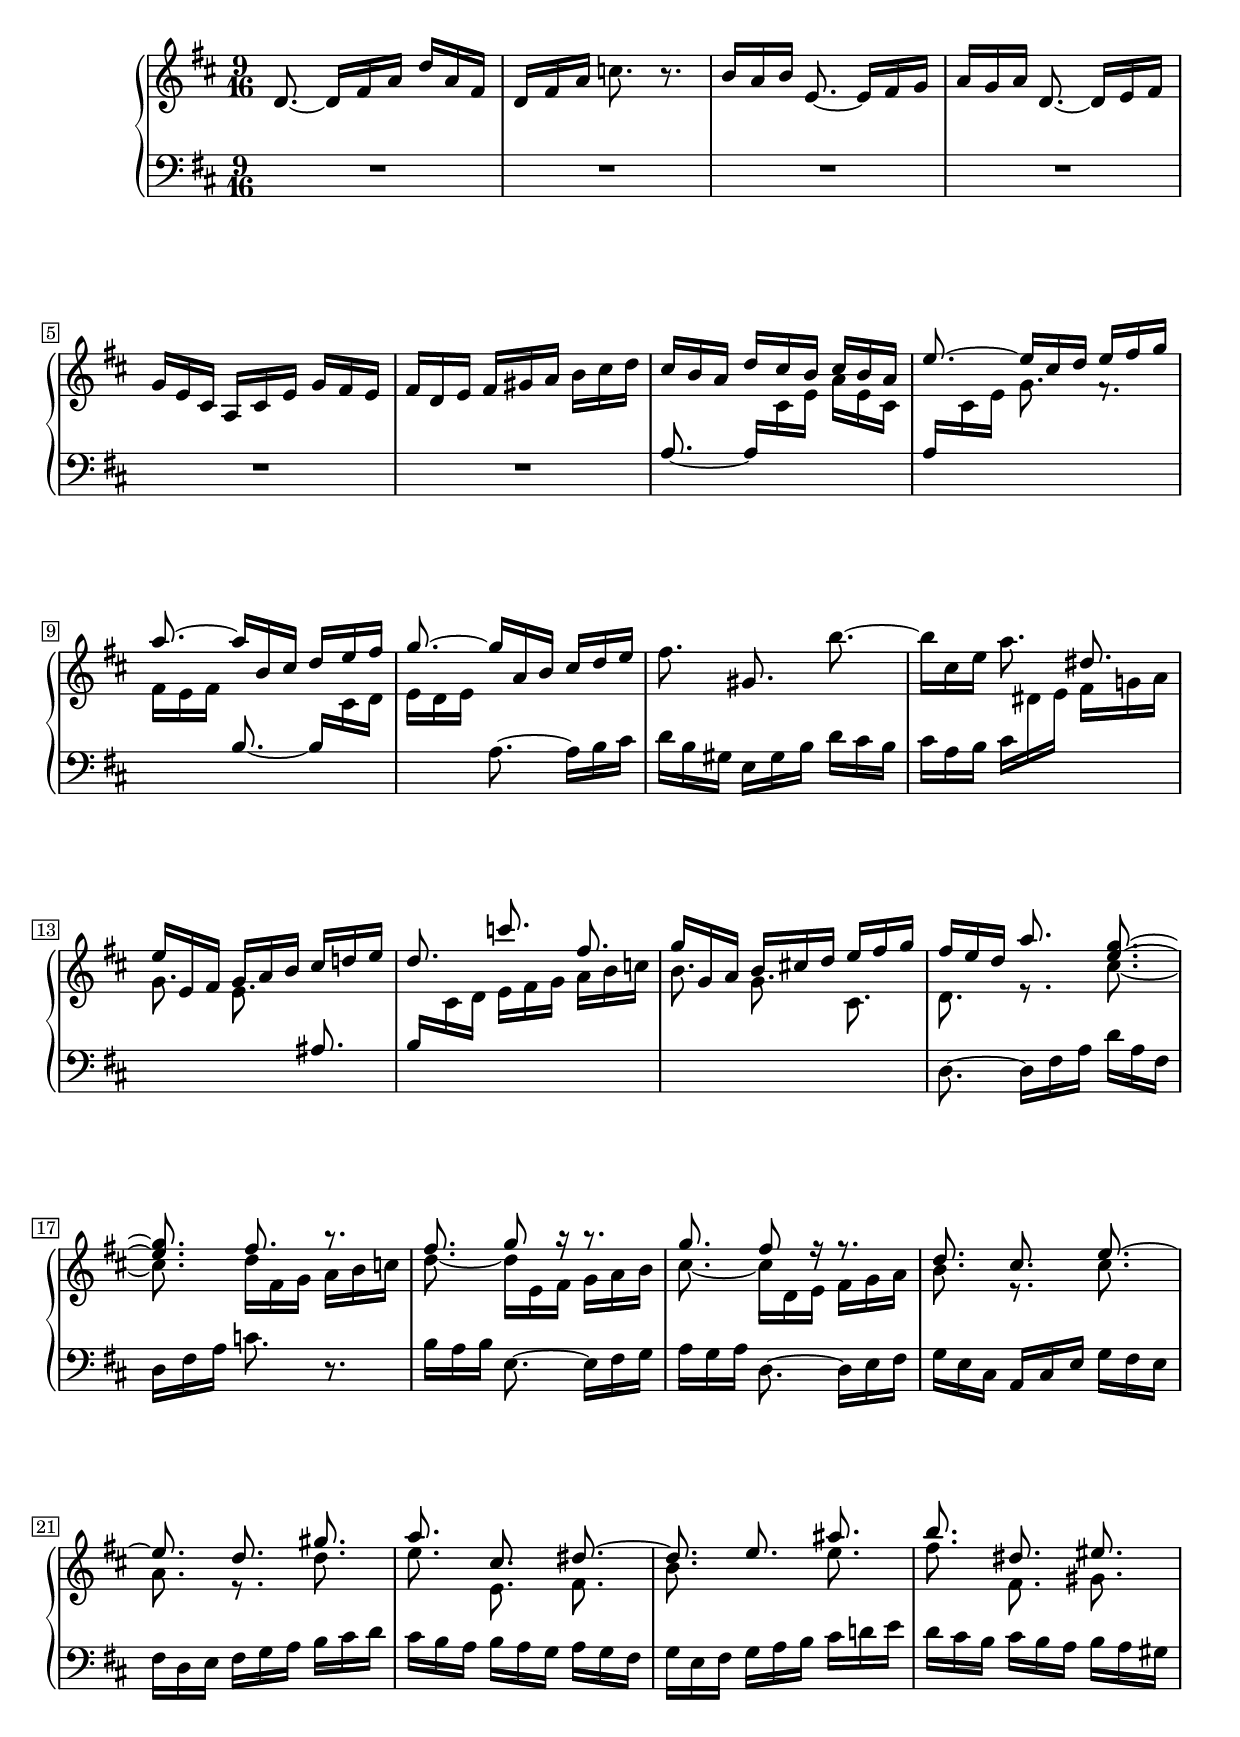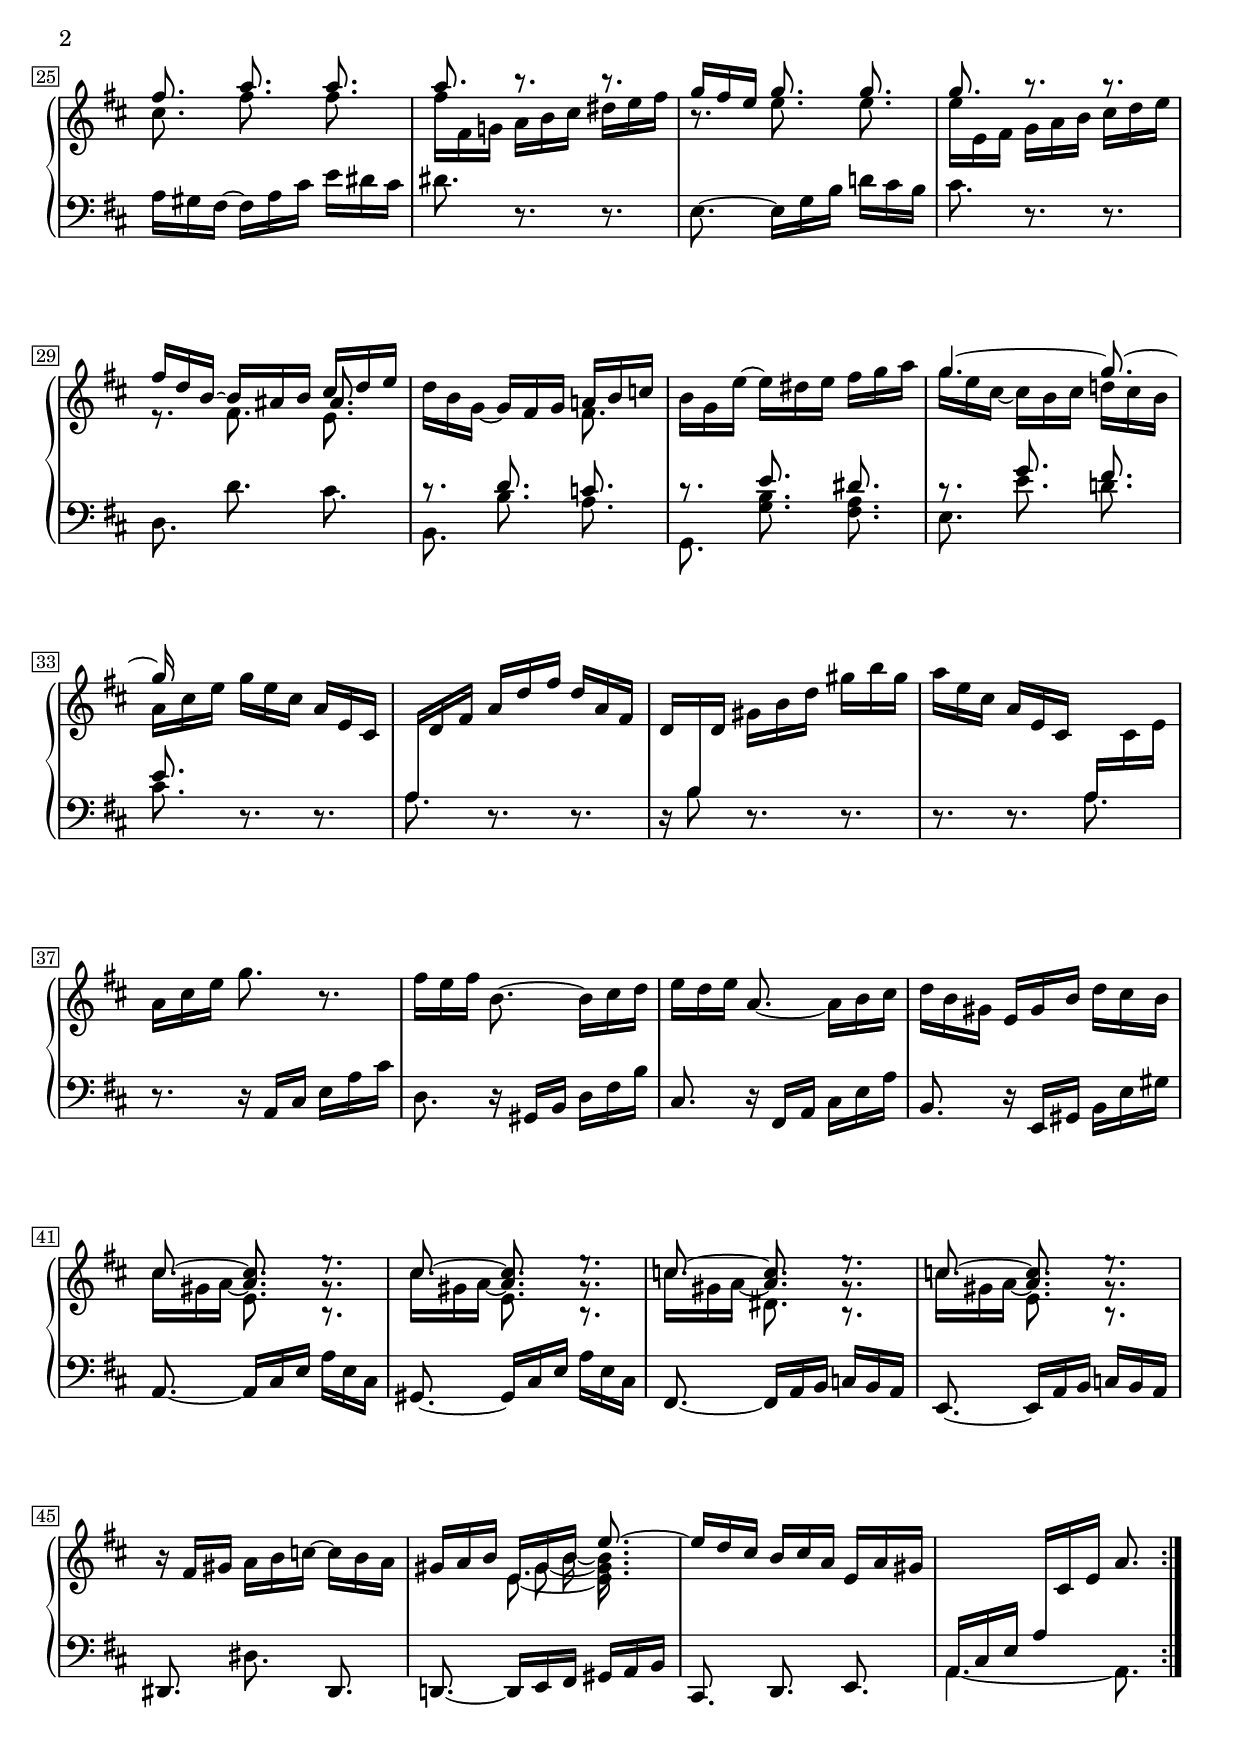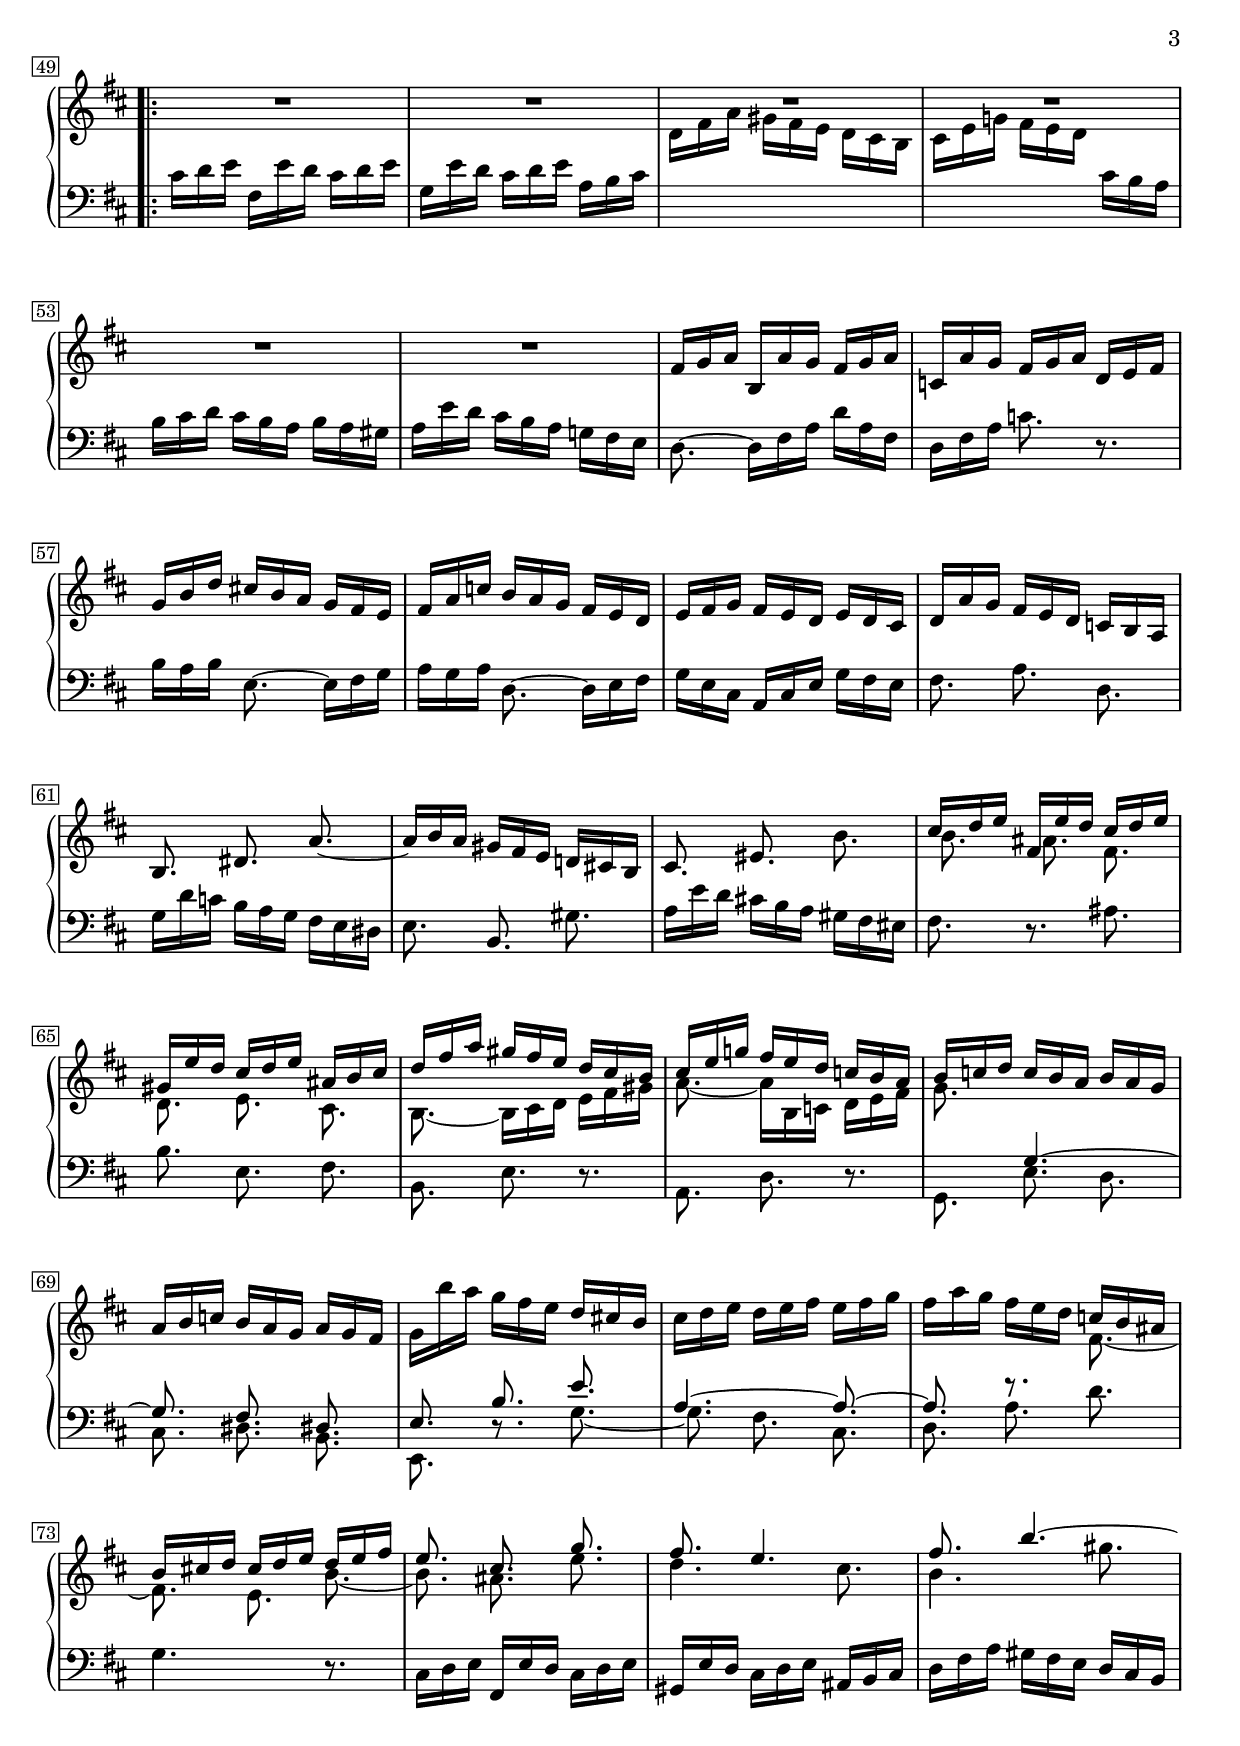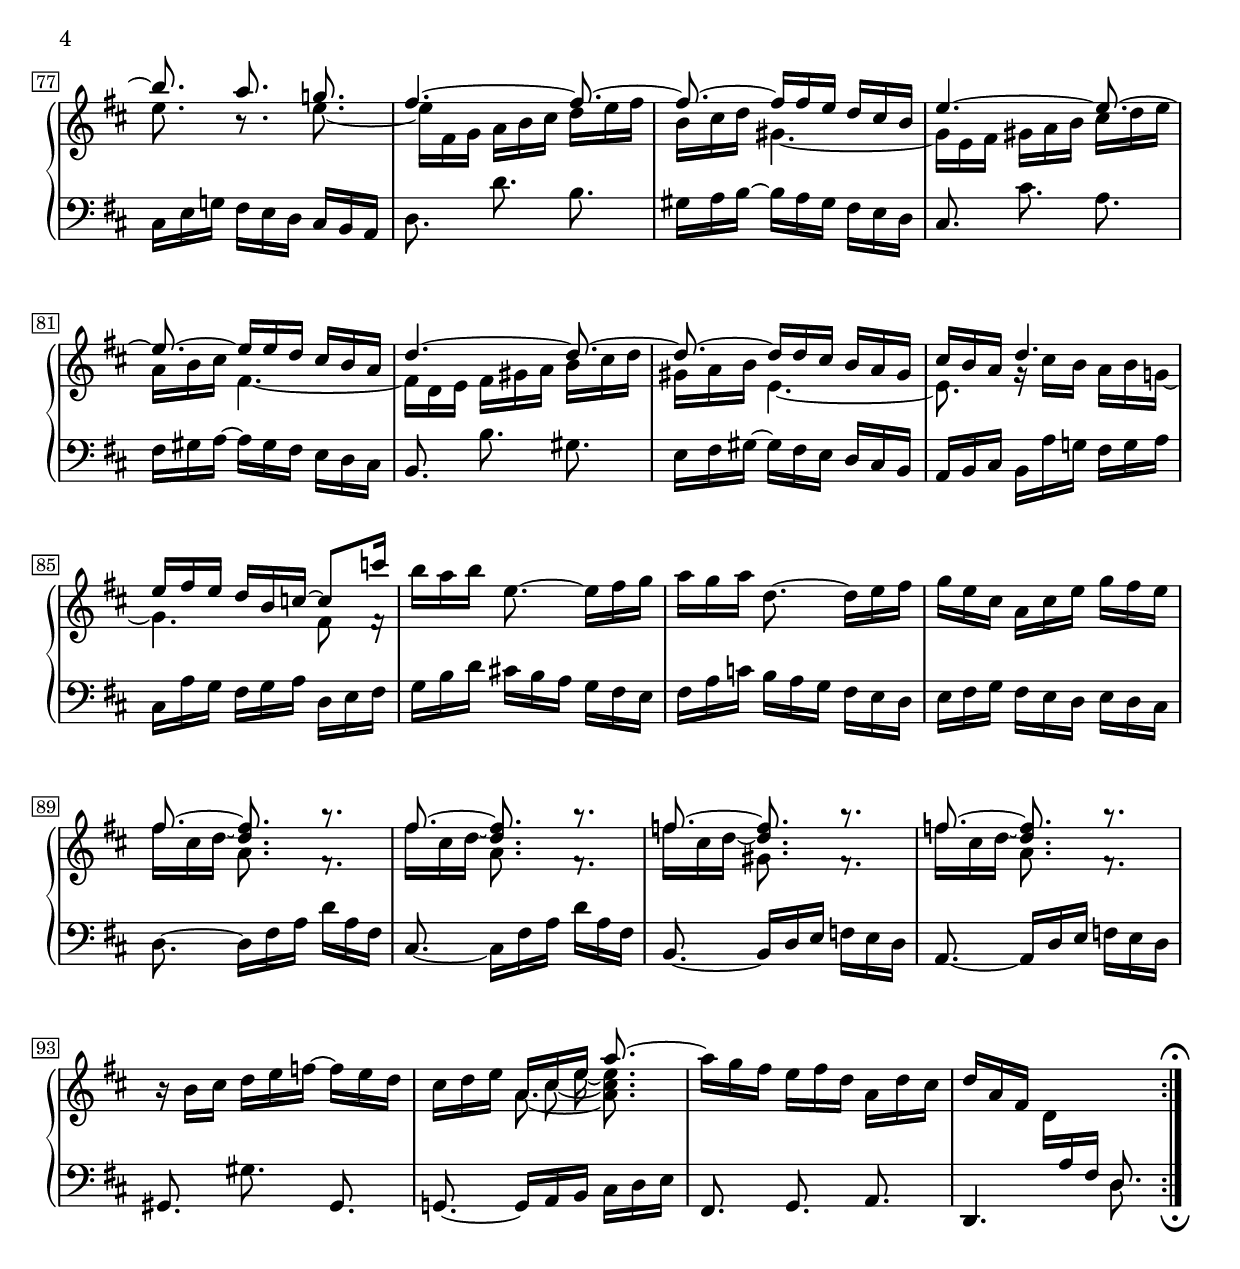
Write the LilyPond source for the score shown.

Global = {
  \key d \major
  \time 9/16
  \include "../../global.ly"
}

staffLower = { \change Staff = "lower" }
staffUpper = { \change Staff = "upper" }

Soprano = \context Voice = "one" \relative c' {
  \voiceOne
  \stemNeutral\tieNeutral
  \override MultiMeasureRest.staff-position = #0
  \override Rest.staff-position = #0
  \label #'PartitaIVGigue
  %1
  \repeat volta 2 {
  | d8.~ d16 fis a d a fis
  | d16 fis a c8. r
  | b16 a b e,8.~ e16 fis g
  | a16 g a d,8.~ d16 e fis
  %5
  | g16 e cis a cis e g fis e
  | fis16 d e fis gis a b cis d
  | \stemUp\tieUp cis16 b a d cis b cis b a
  | e'8.~ e16 cis d e fis g
  | a8.~ a16 b, cis d e fis
  %10
  | g8.~ g16 a, b cis d e
  | \stemNeutral fis8. gis, b'~
  | b16 cis, e a8.\stemUp dis,
  | e16 e, fis g a b cis d! e
  | d8. c' fis,
  %15
  | g16 g, a b cis! d e fis g
  | fis16 e d a'8. g8.~
  | g8. fis a\rest
  | fis8. g8 a16\rest a8.\rest
  | g8. fis8 f16\rest f8.\rest
  %20
  | d8. cis e~
  | e8. d gis
  | a8. cis, dis~
  | dis8. e ais
  | b8. dis, eis
  %25
  | fis8. a a
  | a8. b\rest b\rest
  | g16 fis e g8. g
  | g8. a\rest a\rest
  | fis16 d b~ b ais b cis d e
  %30
  | \stemNeutral\tieNeutral d16 b g_~ g fis g \stemUp a! b c
  | \stemNeutral b16 g e'~ e dis e fis g a
  | \stemUp\tieUp \override Tie.staff-position = 8 g4.~ g8.~ \revert Tie.staff-position
  | g16 s8 s4.
  | \staffLower\stemUp a,,16 \staffUpper d fis a d fis d a fis
  %35
  | d \staffLower b \staffUpper \stemNeutral\tieNeutral d gis b d gis b gis
  | a16 e cis a e cis \staffLower a \staffUpper cis e
  | a16 cis e g8. r
  | fis16 e fis b,8.~ b16 cis d
  | e16 d e a,8.~ a16 b cis
  %40
  | d16 b gis e gis b d cis b
  | \stemUp\tieUp cis8.~ cis e\rest
  | cis8.~ cis e\rest
  | c8.~ c e\rest
  | c8.~ c e\rest
  %45
  | \stemNeutral\tieNeutral r16 fis, gis a b c~ c b a
  | \stemUp\tieUp gis a b e, gis b e8.~
  | e16 d cis b cis a e a gis
  | \staffLower
    \once\override Beam.positions = #'(3.5 . 5) a,,16 cis e
    \once\override Beam.positions = #'(12 . 13.5) a \staffUpper cis e a8.
  }
  \pageBreak
  \repeat volta 2 {
  | R1*9/16*6
  %55
  | s1*9/16*9
  %64
  | cis16 d e fis, e' d cis d e
  | gis,16 e' d cis d e ais, b cis
  | d16 fis a gis fis e d cis b
  | cis16 e g! fis e d c b a
  | b16 c d c b a b a g
  | a16 b c b a g a g fis
  %70
  | \stemNeutral g16 b' a g fis e \stemUp d cis b
  | \stemNeutral cis16 d e d e fis e fis g
  | fis16 a g fis e d \stemUp c b ais
  | b16 cis! d cis d e d e fis
  | e8. cis g'
  %75
  | fis8. e4.
  | fis8. b4.~
  | b8. a g!
  | fis4.~ fis8.~
  | fis~ fis16 fis e d cis b
  %80
  | e4.~ e8.~
  | e~ e16 e d cis b a
  | d4.~ d8.~
  | d~ d16 d cis b a gis
  | cis16 b a d4.
  %85
  | e16 fis e d b c~ c8 c'16
  | \stemNeutral\tieNeutral b16 a b e,8.~ e16 fis g
  | a16 g a d,8.~ d16 e fis
  | g16 e cis a cis e g fis e
  | \stemUp\tieUp fis8.~ fis a\rest
  %90
  | fis8.~ fis a\rest
  | f8.~ f a\rest
  | f8.~ f a\rest
  | \stemNeutral\tieNeutral r16 b, cis d e f~ f e d
  | cis16 d e \stemUp a, cis e a8.~
  %95
  | \stemNeutral a16 g fis e fis d a d cis
  | d a fis \stemDown d \staffLower\stemUp a fis d8.
    \override Score.TextMark.self-alignment-X = #CENTER
    \textEndMark \markup { \musicglyph "scripts.ufermata" }
  }
  \fine
}

Alto = \context Voice = "two" \relative c'' {
  \voiceTwo
  \override Rest.staff-position = #0
  \mergeDifferentlyDottedOn
  %1
  | s1*9/16*15
  %16
  | \stemUp\tieUp s4. \omit Flag e8.~
  | e s4.
  | s1*9/16*11
  %29
  | \undo\omit Flag s4. \shiftOn ais,8.
  | s4. \stemDown\tieDown fis8.
  | s1*9/16
  | g'16 e cis~ cis b cis d cis b
  | a cis e g e cis \stemNeutral a e cis
  | s1*9/16*7
  %41
  | \stemDown cis'16 gis a~ \once\omit Flag \stemUp \shiftOff a8. g\rest
  | \stemDown cis16 gis a~ \once\omit Flag \stemUp \shiftOff a8. g\rest
  | \stemDown c16 gis a~ \once\omit Flag \stemUp \shiftOff a8. g\rest
  | \stemDown c16 gis a~ \once\omit Flag \stemUp \shiftOff a8. g\rest
  %45
  | s1*9/16
  | s8. << { s8 \stemDown b16_~ \omit Flag b8. } \\ { s16 gis8_~ gis8. } >>
  | s1*9/16*2
  %49
  | s1*9/16*6
  %55
  | fis16 g a b, a' g fis g a
  | c, a' g fis g a d, e fis
  | g b d cis! b a g fis e
  | fis a c b a g fis e d
  | e fis g fis e d e d cis
  %60
  | d a' g fis e d c b a
  | b8. dis a'~
  | a16 b a gis fis e d cis b
  | cis8. eis \stemDown b'
  | b \once\override NoteColumn.force-hshift = #1.3 ais fis
  %65
  | d e cis
  | b~ b16 cis d e fis gis
  | a8.~ a16 b, c d e fis
  | g8. \staffLower\stemUp\tieUp g,4.~
  | g8. fis dis!
  %70
  | e b' e
  | a,4.~ a8.~
  | a e'\rest \staffUpper\stemDown\tieDown fis~
  | fis e b'~
  | b ais e'
  %75
  | d4. cis8.
  | b4. gis'8.
  | e b\rest e~
  | e16 fis, g a b cis d e fis
  | b, cis d gis,4.~
  %80
  | gis16 e fis gis a b cis d e
  | a, b cis fis,4.~
  | fis16 d e fis gis a b cis d
  | gis, a b e,4.~
  | e8. g16\rest cis b a b g~
  %85
  | g4. fis8 f16\rest
  | s1*9/16*3
  | fis'16 cis
    \once\shape #'((0 . 0.5) (0 . 0.5) (0 . 0.5) (-0.2 . 0.6)) Tie
    d~ \once\stemUp \once\omit Flag d8. s
  %90
  | fis16 cis
    \once\shape #'((0 . 0.5) (0 . 0.5) (0 . 0.5) (-0.2 . 0.6)) Tie
    d~ \once\stemUp \once\omit Flag d8. s
  | f16 cis d~ \once\stemUp \once\omit Flag d8. s
  | f16 cis
    \once\shape #'((0 . 0.5) (0 . 0.5) (0 . 0.5) (-0.2 . 0.6)) Tie
    d~ \once\stemUp \once\omit Flag d8. s
  | s1*9/16
  | \stemDown s8. s8 e16~ \omit Flag e8.
}

Tenor = \context Voice = "three" \relative c' {
  \voiceThree
  \stemUp
  \override Rest.staff-position = #0
  %1
  | s1*9/16*6
  %7
  | \tieDown a8.~ a16 \staffUpper\stemDown cis e a e cis
  | \staffLower\stemUp a \staffUpper\stemDown cis e g8. f8.\rest
  | fis16 e fis \staffLower\stemUp b,8.~ b16 \staffUpper\stemDown cis d
  %10
  | e d e \staffLower\stemDown\tieUp a,8.~ a16 b cis
  | d b gis e gis b d cis b
  | cis a b cis \staffUpper\stemDown dis e fis g a
  | g8. e \staffLower\stemUp ais,
  | b16 \staffUpper\stemDown cis d e fis g a b c
  %15
  | b8. g cis,
  | d e\rest \tieDown cis'~
  | cis d16 fis, g a b c
  | d8.~ d16 e, fis g a b
  | cis8.~ cis16 d, e fis g a
  %20
  | b8. e,\rest cis'
  | a e\rest d'
  | e e, fis
  | b s e
  | fis fis, gis
  %25
  | cis fis fis
  | fis16 fis, g! a b cis dis e fis
  | b,8.\rest e e
  | e16 e, fis g a b cis d e
  | e,8.\rest fis e
  %30
  | \staffLower\stemUp c\rest d c
  | c\rest e dis
  | c\rest g' fis
  | e s4.
  | s1*9/16*7
  %41
  | \staffUpper\stemDown s8. e b\rest
  | s8. e b\rest
  | s8. dis b\rest
  | s8. e b\rest
  %45
  | s1*9/16
  | s8. e8.~ \shiftOff e8.
  | s1*9/16*2
  %49
  | s1*9/16*40
  %89
  | \staffUpper\stemDown s8. a f\rest
  | s8. a f\rest
  | s8. gis f\rest
  | s8. a f\rest
  | s1*9/16
  | << {
      \stemDown\tieDown s8. s16 cis'8~ \omit Flag cis8.
    } \\ {
      \stemDown\tieDown s8. a8.~ a
    } >>
}

Bass = \context Voice = "four" \relative c {
  \voiceFour
  \stemDown\tieDown
  \override MultiMeasureRest.staff-position = #0
  \override Rest.staff-position = #0
  \mergeDifferentlyDottedOn
  %1
  \repeat volta 2 {
  | R1*9/16*6
  | s1*9/16*9
  %16
  | \stemNeutral\tieNeutral d8.~ d16 fis a d a fis
  | d16 fis a c8. r
  | b16 a b e,8.~ e16 fis g
  | a16 g a d,8.~ d16 e fis
  %20
  | g16 e cis a cis e g fis e
  | fis16 d e fis g a b cis d
  | cis16 b a b a g a g fis
  | g16 e fis g a b cis d e
  | d16 cis b cis b a b a gis
  %25
  | a16 gis fis~ fis a cis e dis cis
  | dis8. r r
  | e,8.~ e16 g b d cis b
  | cis8. r r
  | \stemDown\tieDown d,8. d' cis
  %30
  | b,8. b' a
  | g,8. <g' b> <fis a>
  | e8. e' d
  | cis8. r r
  | a8. r r
  %35
  | r16 b8 r8. r
  | r8. r a
  | \stemNeutral\tieNeutral r8. r16 a, cis e a cis
  | d,8. r16 gis, b d fis b
  | cis,8. r16 fis, a cis e a
  | b,8. r16 e, gis b e gis
  | \tieDown a,8.~ a16 cis e a e cis
  | gis8.~ gis16 cis e a e cis
  | fis,8.~ fis16 a b c b a
  | e8.~ e16 a b c b a
  | dis,8. dis' dis,
  | d!8.~ d16 e fis gis a b
  | cis,8. d e
  | \stemDown a4.~ a8.
  }
  \repeat volta 2 {
  | \stemDown cis'16 d e fis, e' d cis d e
  | g, e' d cis d e a, b cis
  | \staffUpper d fis a gis fis e d cis b
  | cis e g! fis e d \staffLower cis b a
  | b cis d cis b a b a gis
  | \stemNeutral\tieNeutral a16 e' d cis b a g! fis e
  | d8.~ d16 fis a d a fis
  | d fis a c8. r
  | b16 a b e,8.~ e16 fis g
  | a g a d,8.~ d16 e fis
  | g e cis a cis e g fis e
  | fis8. a d,
  | g16 d' c b a g fis e dis
  | e8. b gis'
  | a16 e' d cis! b a gis fis eis
  | fis8. r ais
  | \stemDown\tieDown b e, fis
  | b, e r
  | a, d r
  | g, e' d
  | cis dis b
  | e, r g'~
  | g fis cis
  | d a' d
  | g,4. r8.
  | \stemNeutral cis,16 d e fis, e' d cis d e
  | gis, e' d cis d e ais, b cis
  | d fis a gis fis e d cis b
  | cis e g! fis e d cis b a
  | d8. d' b
  | \tieUp gis16 a b~ b a gis fis e d
  | cis8. cis' a
  | fis16 gis a~ a gis fis e d cis
  | b8. b' gis
  | e16 fis gis~ gis fis e d cis b
  | a b cis b a' g! fis g a
  | cis, a' g fis g a d, e fis
  | g b d cis! b a g fis e
  | fis a c b a g fis e d
  | e fis g fis e d e d cis
  | \tieNeutral d8.~ d16 fis a d a fis
  | cis8.~ cis16 fis a d a fis
  | b,8.~ b16 d e f e d
  | a8.~ a16 d e f e d
  | gis,8. gis' gis,
  | g!~ g16 a b cis d e
  | fis,8. g a
  | d,4. \stemDown d'8.
    \tweak direction #DOWN
    \textEndMark \markup { \musicglyph "scripts.dfermata" }
  }
  \fine
}

\score {
  \new PianoStaff
  <<
    \accidentalStyle Score.piano
    \context Staff = "upper" <<
      \set Staff.midiInstrument = #"acoustic grand"
      \Global
      \clef treble
      \Soprano
      \Alto
    >>
    \context Staff = "lower" <<
      \set Staff.midiInstrument = #"acoustic grand"
      \Global
      \clef bass
      \Tenor
      \Bass
    >>
  >>
  \header {
    composer = ##f % "Johann Sebastian Bach"
    opus = ##f % "BWV 828"
    title = \markup { "Gigue" }
    subtitle = ##f
  }
  \layout {
    \context {
      \PianoStaff
      \override Parentheses.font-size = #-2
      \override TextScript.font-shape = #'italic
      \override TextScript.font-size = #-1
    }
  }
  \midi {
    \tempo 4 = 100
  }
}
